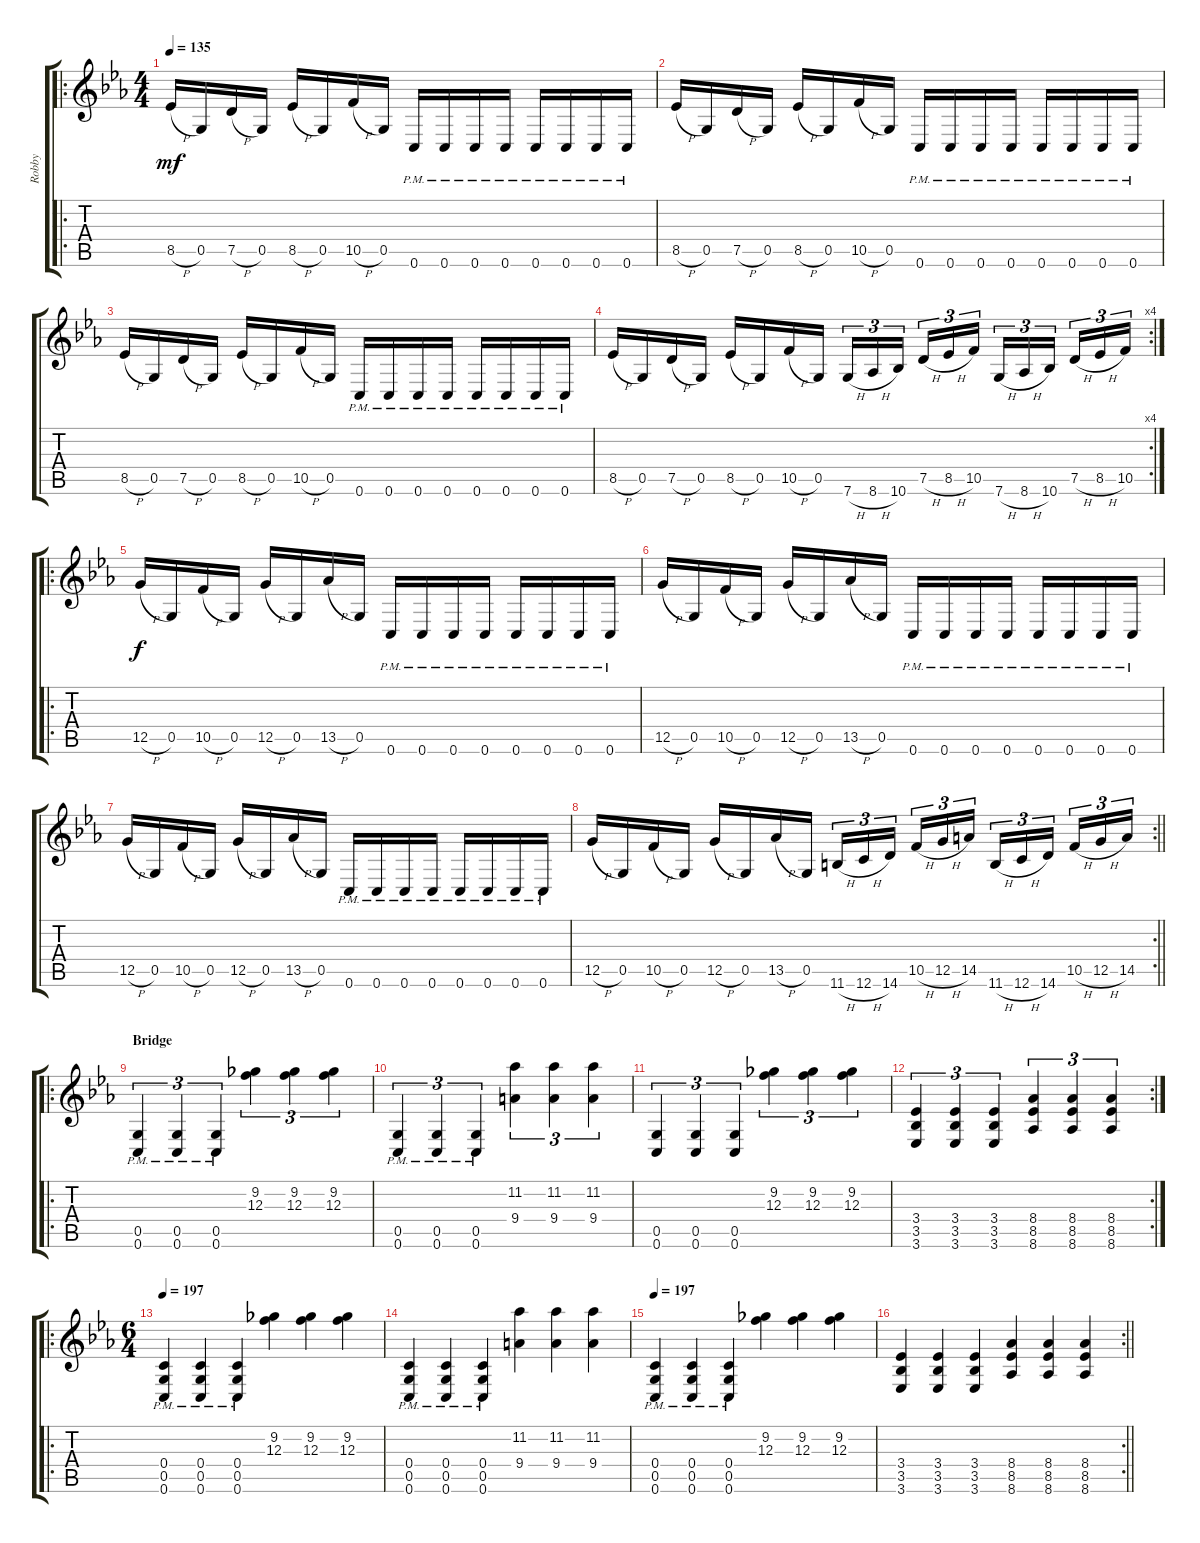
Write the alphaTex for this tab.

\track ("Robby" "Robby") {instrument distortionguitar}
\staff {score tabs}
\tuning (D4 A3 F3 C3 G2 C2) {hide}
\ro
\ts (4 4)
\tempo 135
\clef g2
\ks cminor
8.5{h}.16{dy mf} 0.5.16 7.5{h}.16 0.5.16 8.5{h}.16 0.5.16 10.5{h}.16 0.5.16 0.6{pm}.16 0.6{pm}.16 0.6{pm}.16 0.6{pm}.16 0.6{pm}.16 0.6{pm}.16 0.6{pm}.16 0.6{pm}.16 |
8.5{h}.16 0.5.16 7.5{h}.16 0.5.16 8.5{h}.16 0.5.16 10.5{h}.16 0.5.16 0.6{pm}.16 0.6{pm}.16 0.6{pm}.16 0.6{pm}.16 0.6{pm}.16 0.6{pm}.16 0.6{pm}.16 0.6{pm}.16 |
8.5{h}.16 0.5.16 7.5{h}.16 0.5.16 8.5{h}.16 0.5.16 10.5{h}.16 0.5.16 0.6{pm}.16 0.6{pm}.16 0.6{pm}.16 0.6{pm}.16 0.6{pm}.16 0.6{pm}.16 0.6{pm}.16 0.6{pm}.16 |
\rc 4
8.5{h}.16 0.5.16 7.5{h}.16 0.5.16 8.5{h}.16 0.5.16 10.5{h}.16 0.5.16 7.6{h}.16{tu (3 2)} 8.6{h}.16{tu (3 2)} 10.6.16{tu (3 2) beam splitsecondary} 7.5{h}.16{tu (3 2)} 8.5{h}.16{tu (3 2)} 10.5.16{tu (3 2)} 7.6{h}.16{tu (3 2)} 8.6{h}.16{tu (3 2)} 10.6.16{tu (3 2) beam splitsecondary} 7.5{h}.16{tu (3 2)} 8.5{h}.16{tu (3 2)} 10.5.16{tu (3 2)} |
\ro
12.5{h}.16{dy f} 0.5.16 10.5{h}.16 0.5.16 12.5{h}.16 0.5.16 13.5{h}.16 0.5.16 0.6{pm}.16 0.6{pm}.16 0.6{pm}.16 0.6{pm}.16 0.6{pm}.16 0.6{pm}.16 0.6{pm}.16 0.6{pm}.16 |
12.5{h}.16 0.5.16 10.5{h}.16 0.5.16 12.5{h}.16 0.5.16 13.5{h}.16 0.5.16 0.6{pm}.16 0.6{pm}.16 0.6{pm}.16 0.6{pm}.16 0.6{pm}.16 0.6{pm}.16 0.6{pm}.16 0.6{pm}.16 |
12.5{h}.16 0.5.16 10.5{h}.16 0.5.16 12.5{h}.16 0.5.16 13.5{h}.16 0.5.16 0.6{pm}.16 0.6{pm}.16 0.6{pm}.16 0.6{pm}.16 0.6{pm}.16 0.6{pm}.16 0.6{pm}.16 0.6{pm}.16 |
\rc 2
\barLineRight lightlight
12.5{h}.16 0.5.16 10.5{h}.16 0.5.16 12.5{h}.16 0.5.16 13.5{h}.16 0.5.16 11.6{h}.16{tu (3 2)} 12.6{h}.16{tu (3 2)} 14.6.16{tu (3 2) beam splitsecondary} 10.5{h}.16{tu (3 2)} 12.5{h}.16{tu (3 2)} 14.5.16{tu (3 2)} 11.6{h}.16{tu (3 2)} 12.6{h}.16{tu (3 2)} 14.6.16{tu (3 2) beam splitsecondary} 10.5{h}.16{tu (3 2)} 12.5{h}.16{tu (3 2)} 14.5.16{tu (3 2)} |
\ro
\section ("" "Bridge")
(0.5{pm} 0.6).4{tu (3 2)} (0.5{pm} 0.6).4{tu (3 2)} (0.5{pm} 0.6).4{tu (3 2)} (9.2 12.3).4{tu (3 2)} (9.2 12.3).4{tu (3 2)} (9.2 12.3).4{tu (3 2)} |
(0.5{pm} 0.6).4{tu (3 2)} (0.5{pm} 0.6).4{tu (3 2)} (0.5{pm} 0.6).4{tu (3 2)} (11.2 9.4).4{tu (3 2)} (11.2 9.4).4{tu (3 2)} (11.2 9.4).4{tu (3 2)} |
(0.5 0.6).4{tu (3 2)} (0.5 0.6).4{tu (3 2)} (0.5 0.6).4{tu (3 2)} (9.2 12.3).4{tu (3 2)} (9.2 12.3).4{tu (3 2)} (9.2 12.3).4{tu (3 2)} |
\rc 2
(3.4 3.5 3.6).4{tu (3 2)} (3.4 3.5 3.6).4{tu (3 2)} (3.4 3.5 3.6).4{tu (3 2)} (8.4 8.5 8.6).4{tu (3 2)} (8.4 8.5 8.6).4{tu (3 2)} (8.4 8.5 8.6).4{tu (3 2)} |
\ro
\ts (6 4)
\tempo 197
(0.4{pm} 0.5{pm} 0.6{pm}).4 (0.4{pm} 0.5{pm} 0.6{pm}).4 (0.4{pm} 0.5{pm} 0.6{pm}).4 (9.2 12.3).4 (9.2 12.3).4 (9.2 12.3).4 |
(0.4{pm} 0.5{pm} 0.6{pm}).4 (0.4{pm} 0.5{pm} 0.6{pm}).4 (0.4{pm} 0.5{pm} 0.6{pm}).4 (11.2 9.4).4 (11.2 9.4).4 (11.2 9.4).4 |
\tempo 197
(0.4{pm} 0.5{pm} 0.6{pm}).4 (0.4{pm} 0.5{pm} 0.6{pm}).4 (0.4{pm} 0.5{pm} 0.6{pm}).4 (9.2 12.3).4 (9.2 12.3).4 (9.2 12.3).4 |
\rc 2
\barLineRight lightlight
(3.4 3.5 3.6).4 (3.4 3.5 3.6).4 (3.4 3.5 3.6).4 (8.4 8.5 8.6).4 (8.4 8.5 8.6).4 (8.4 8.5 8.6).4
